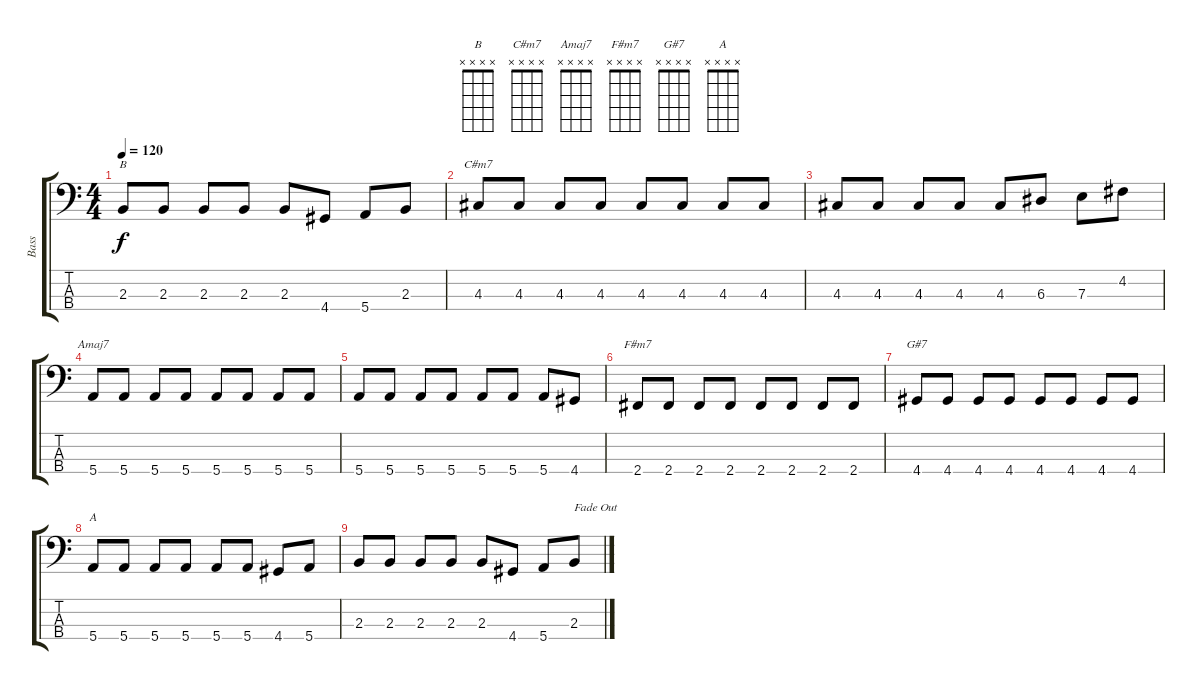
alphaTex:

\track ("Bass" "Bass") {instrument electricbassfinger}
\staff {score tabs}
\tuning (G2 D2 A1 E1) {hide}
\chord ("B" x x x x) {firstfret 0}
\chord ("C#m7" x x x x) {firstfret 0}
\chord ("Amaj7" x x x x) {firstfret 0}
\chord ("F#m7" x x x x) {firstfret 0}
\chord ("G#7" x x x x) {firstfret 0}
\chord ("A" x x x x) {firstfret 0}
\ts (4 4)
\tempo 120
\clef f4
\ks c
2.3.8{ch "B" dy f} 2.3.8 2.3.8 2.3.8 2.3.8 4.4.8 5.4.8 2.3.8 |
4.3.8{ch "C#m7"} 4.3.8 4.3.8 4.3.8 4.3.8 4.3.8 4.3.8 4.3.8 |
4.3.8 4.3.8 4.3.8 4.3.8 4.3.8 6.3.8 7.3.8 4.2.8 |
5.4.8{ch "Amaj7"} 5.4.8 5.4.8 5.4.8 5.4.8 5.4.8 5.4.8 5.4.8 |
5.4.8{volume 10} 5.4.8 5.4.8 5.4.8 5.4.8{volume 8} 5.4.8 5.4.8 4.4.8 |
2.4.8{ch "F#m7" volume 7} 2.4.8 2.4.8 2.4.8 2.4.8{volume 6} 2.4.8 2.4.8 2.4.8 |
4.4.8{ch "G#7" volume 5} 4.4.8 4.4.8 4.4.8 4.4.8{volume 4} 4.4.8 4.4.8 4.4.8 |
5.4.8{ch "A" volume 3} 5.4.8 5.4.8 5.4.8 5.4.8{volume 2} 5.4.8 4.4.8 5.4.8 |
2.3.8{volume 2} 2.3.8 2.3.8 2.3.8 2.3.8{volume 1} 4.4.8 5.4.8 2.3.8{txt "Fade Out"}
